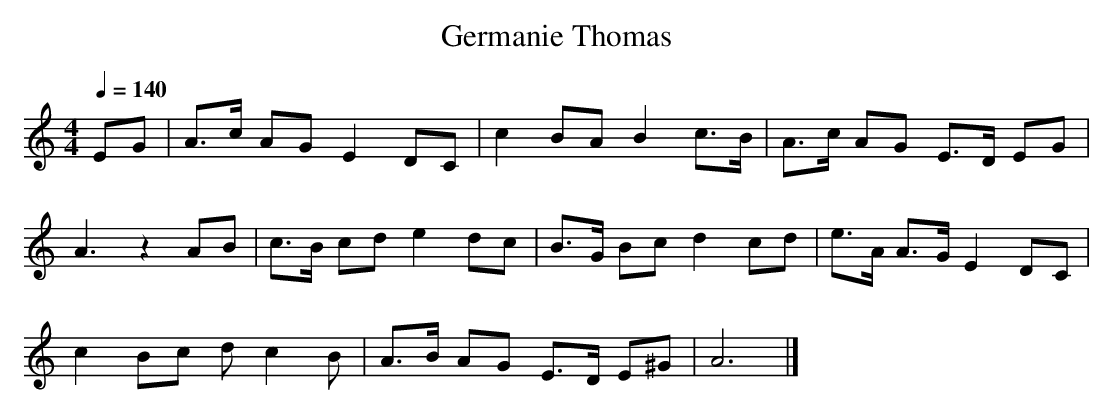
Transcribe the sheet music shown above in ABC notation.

X:1
T:Germanie Thomas
Q:1/4=140
M:4/4
L:1/8
K:C
EG | A>c AG E2 DC | c2BA B2 c>B | A>c AG E>D EG |
A3 z2 AB | c>B cd e2 dc | B>G Bc d2 cd | e>A A>G E2 DC |
c2 Bc d c2B | A>B AG E>D E^G | A6 |]
